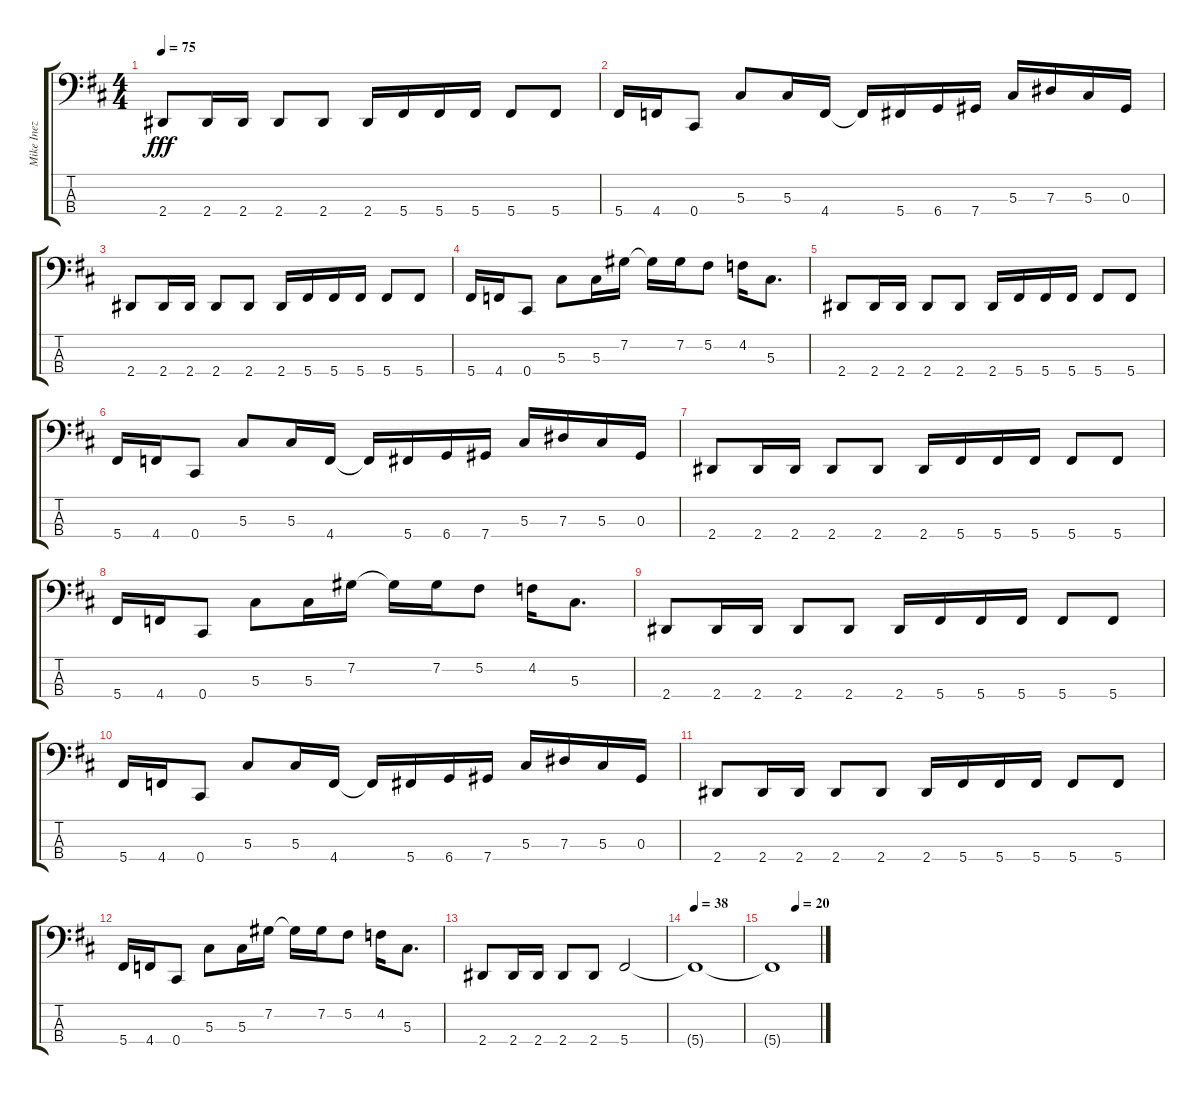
\track ("Mike Inez - Bass" "Mike Inez ") {instrument electricbasspick}
\staff {score tabs}
\tuning (Gb2 Db2 Ab1 Db1) {hide}
\ts (4 4)
\tempo 75
\clef f4
\ks d
2.4.8{dy fff} 2.4.16 2.4.16 2.4.8 2.4.8 2.4.16 5.4.16 5.4.16 5.4.16 5.4.8 5.4.8 |
5.4.16 4.4.16 0.4.8 5.3.8 5.3.16 4.4.16 4.4{t}.16 5.4.16 6.4.16 7.4.16 5.3.16 7.3.16 5.3.16 0.3.16 |
2.4.8 2.4.16 2.4.16 2.4.8 2.4.8 2.4.16 5.4.16 5.4.16 5.4.16 5.4.8 5.4.8 |
5.4.16 4.4.16 0.4.8 5.3.8 5.3.16 7.2.16 7.2{t}.16 7.2.16 5.2.8 4.2.16 5.3.8{d} |
2.4.8 2.4.16 2.4.16 2.4.8 2.4.8 2.4.16 5.4.16 5.4.16 5.4.16 5.4.8 5.4.8 |
5.4.16 4.4.16 0.4.8 5.3.8 5.3.16 4.4.16 4.4{t}.16 5.4.16 6.4.16 7.4.16 5.3.16 7.3.16 5.3.16 0.3.16 |
2.4.8 2.4.16 2.4.16 2.4.8 2.4.8 2.4.16 5.4.16 5.4.16 5.4.16 5.4.8 5.4.8 |
5.4.16 4.4.16 0.4.8 5.3.8 5.3.16 7.2.16 7.2{t}.16 7.2.16 5.2.8 4.2.16 5.3.8{d} |
2.4.8 2.4.16 2.4.16 2.4.8 2.4.8 2.4.16 5.4.16 5.4.16 5.4.16 5.4.8 5.4.8 |
5.4.16 4.4.16 0.4.8 5.3.8 5.3.16 4.4.16 4.4{t}.16 5.4.16 6.4.16 7.4.16 5.3.16 7.3.16 5.3.16 0.3.16 |
2.4.8 2.4.16 2.4.16 2.4.8 2.4.8 2.4.16 5.4.16 5.4.16 5.4.16 5.4.8 5.4.8 |
5.4.16 4.4.16 0.4.8 5.3.8 5.3.16 7.2.16 7.2{t}.16 7.2.16 5.2.8 4.2.16 5.3.8{d} |
2.4.8 2.4.16 2.4.16 2.4.8 2.4.8 5.4.2 |
\tempo 38
5.4{t}.1 |
\tempo (20 0.5)
5.4{t}.1{volume 1}
